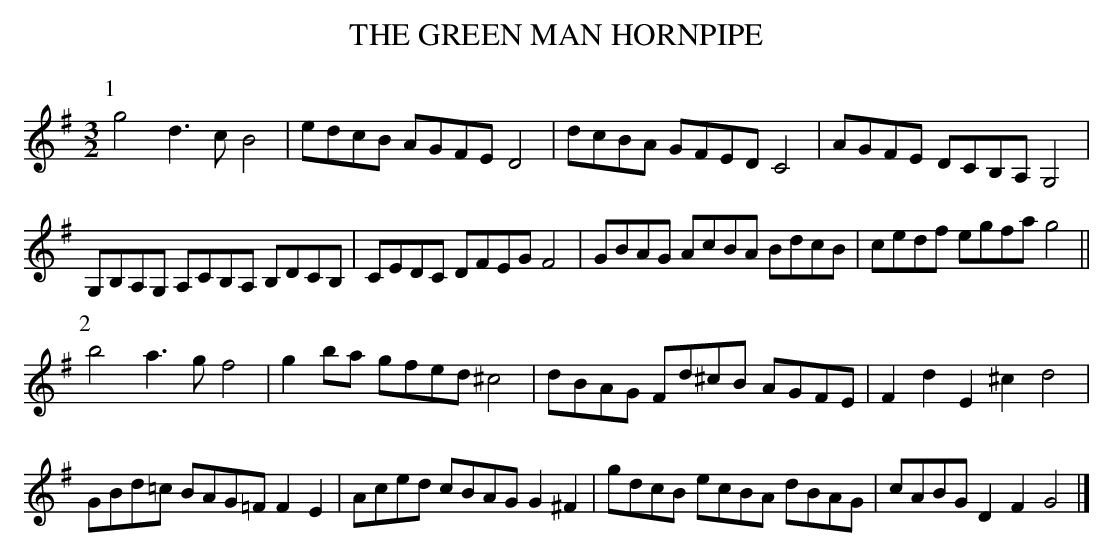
X:1
T:THE GREEN MAN HORNPIPE
M:3/2
L:1/8
K:G
P:1
g4 d3 c B4 | edcB AGFE D4 | dcBA GFED C4 | AGFE DCB,A, G,4 |
G,B,A,G, A,CB,A, B,DCB, | CEDC DFEG F4 | GBAG AcBA BdcB | cedf egfa g4 ||
P:2
b4 a3 g f4 | g2 ba gfed ^c4 | dBAG Fd^cB AGFE | F2 d2 E2 ^c2 d4 |
GBd=c BAG=F F2 E2 | Aced cBAG G2 ^F2 | gdcB ecBA dBAG | cABG D2 F2 G4 |]
